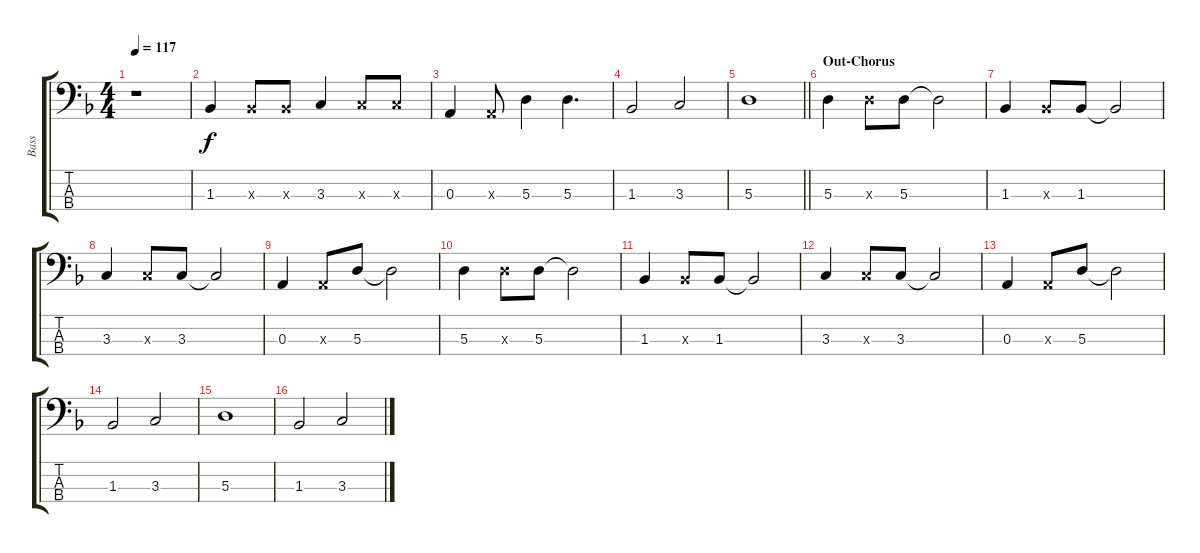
\track ("Bass" "Bass") {instrument electricbassfinger}
\staff {score tabs}
\tuning (G2 D2 A1 E1) {hide}
\ts (4 4)
\tempo 117
\clef f4
\ks dminor
r.1{dy mp} |
1.3.4{dy f} 1.3{x}.8 1.3{x}.8 3.3.4 3.3{x}.8 3.3{x}.8 |
0.3.4 0.3{x}.8 5.3.4 5.3.4{d} |
1.3.2 3.3.2 |
\barLineRight lightlight
5.3.1 |
\section ("" "Out-Chorus")
5.3.4 5.3{x}.8 5.3.8 5.3{t}.2 |
1.3.4 1.3{x}.8 1.3.8 1.3{t}.2 |
3.3.4 3.3{x}.8 3.3.8 3.3{t}.2 |
0.3.4 0.3{x}.8 5.3.8 5.3{t}.2 |
5.3.4 5.3{x}.8 5.3.8 5.3{t}.2 |
1.3.4 1.3{x}.8 1.3.8 1.3{t}.2 |
3.3.4 3.3{x}.8 3.3.8 3.3{t}.2 |
0.3.4 0.3{x}.8 5.3.8 5.3{t}.2 |
1.3.2 3.3.2 |
5.3.1 |
1.3.2 3.3.2
